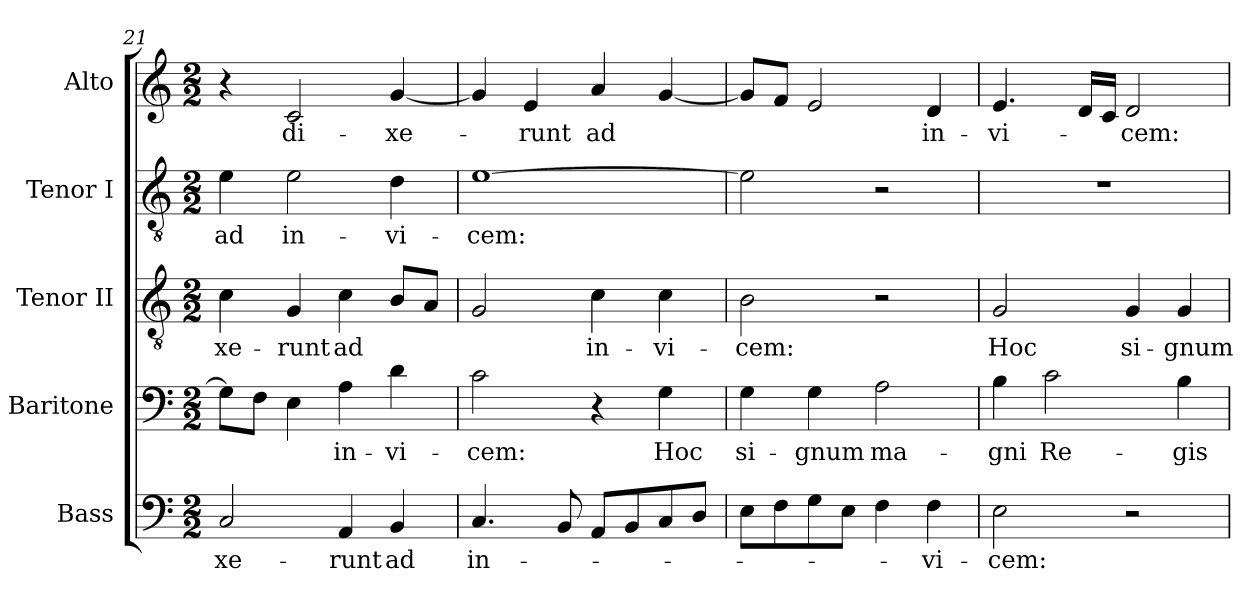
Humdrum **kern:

**kern	**text	**kern	**text	**kern	**text	**kern	**text	**kern	**text
*part5	*part5	*part4	*part4	*part3	*part3	*part2	*part2	*part1	*part1
*staff5	*staff5	*staff4	*staff4	*staff3	*staff3	*staff2	*staff2	*staff1	*staff1
*I"Bass	*	*I"Baritone	*	*I"Tenor II	*	*I"Tenor I	*	*I"Alto	*
*	*	*I'B.	*	*I'T. II	*	*I'T.	*	*I'A.	*
*clefF4	*	*clefF4	*	*clefGv2	*	*clefGv2	*	*clefG2	*
*	*	*	*	*ITrd7c12	*	*ITrd7c12	*	*	*
*k[]	*	*k[]	*	*k[]	*	*k[]	*	*k[]	*
*C:	*	*C:	*	*C:	*	*C:	*	*C:	*
*M2/2	*	*M2/2	*	*M2/2	*	*M2/2	*	*M2/2	*
=21	=21	=21	=21	=21	=21	=21	=21	=21	=21
!	!LO:LY:b:color=#000000	!	!	!	!	!	!	!	!
!	!	!	!	!	!LO:LY:b:color=#000000	!	!	!	!
!	!	!	!	!	!	!	!LO:LY:b:color=#000000	!	!
2Ci/	-xe-	8Gi\L]	.	4Ci\	-xe-	4Ei\	ad	4r	.
.	.	8Fi\J	.	.	.	.	.	.	.
!	!	!	!	!	!LO:LY:b:color=#000000	!	!	!	!
!	!	!	!	!	!	!	!LO:LY:b:color=#000000	!	!
!	!	!	!	!	!	!	!	!	!LO:LY:b:color=#000000
.	.	4Ei\	.	4GGi/	-runt	2Ei\	in-	2ci/	di-
!	!LO:LY:b:color=#000000	!	!	!	!	!	!	!	!
!	!	!	!LO:LY:b:color=#000000	!	!	!	!	!	!
!	!	!	!	!	!LO:LY:b:color=#000000	!	!	!	!
4AAi/	-runt	4Ai\	in-	4Ci\	ad	.	.	.	.
!	!LO:LY:b:color=#000000	!	!	!	!	!	!	!	!
!	!	!	!LO:LY:b:color=#000000	!	!	!	!	!	!
!	!	!	!	!	!	!	!LO:LY:b:color=#000000	!	!
!	!	!	!	!	!	!	!	!	!LO:LY:b:color=#000000
4BBi/	ad	4di\	-vi-	8BBi/L	.	4Di\	-vi-	[<4gi/	-xe-
.	.	.	.	8AAi/J	.	.	.	.	.
=22	=22	=22	=22	=22	=22	=22	=22	=22	=22
!	!LO:LY:b:color=#000000	!	!	!	!	!	!	!	!
!	!	!	!LO:LY:b:color=#000000	!	!	!	!	!	!
!	!	!	!	!	!	!	!LO:LY:b:color=#000000	!	!
4.Ci/	in-	2ci\	-cem:	2GGi/	.	[>1Ei	-cem:	4gi/]	.
!	!	!	!	!	!	!	!	!	!LO:LY:b:color=#000000
.	.	.	.	.	.	.	.	4ei/	-runt
8BBi/	.	.	.	.	.	.	.	.	.
!	!	!	!	!	!LO:LY:b:color=#000000	!	!	!	!
!	!	!	!	!	!	!	!	!	!LO:LY:b:color=#000000
8AAi/L	.	4r	.	4Ci\	in-	.	.	4ai/	ad
8BBi/	.	.	.	.	.	.	.	.	.
!	!	!	!LO:LY:b:color=#000000	!	!	!	!	!	!
!	!	!	!	!	!LO:LY:b:color=#000000	!	!	!	!
8Ci/	.	4Gi\	Hoc	4Ci\	-vi-	.	.	[<4gi/	.
8Di/J	.	.	.	.	.	.	.	.	.
=23	=23	=23	=23	=23	=23	=23	=23	=23	=23
!	!	!	!LO:LY:b:color=#000000	!	!	!	!	!	!
!	!	!	!	!	!LO:LY:b:color=#000000	!	!	!	!
8Ei\L	.	4Gi\	si-	2BBi\	-cem:	2Ei\]	.	8gi/L]	.
8Fi\	.	.	.	.	.	.	.	8fi/J	.
!	!	!	!LO:LY:b:color=#000000	!	!	!	!	!	!
8Gi\	.	4Gi\	-gnum	.	.	.	.	2ei/	.
8Ei\J	.	.	.	.	.	.	.	.	.
!	!	!	!LO:LY:b:color=#000000	!	!	!	!	!	!
4Fi\	.	2Ai\	ma-	2r	.	2r	.	.	.
!	!LO:LY:b:color=#000000	!	!	!	!	!	!	!	!
!	!	!	!	!	!	!	!	!	!LO:LY:b:color=#000000
4Fi\	-vi-	.	.	.	.	.	.	4di/	in-
!!LO:PB:g=z
=24	=24	=24	=24	=24	=24	=24	=24	=24	=24
!	!LO:LY:b:color=#000000	!	!	!	!	!	!	!	!
!	!	!	!LO:LY:b:color=#000000	!	!	!	!	!	!
!	!	!	!	!	!LO:LY:b:color=#000000	!	!	!	!
!	!	!	!	!	!	!	!	!	!LO:LY:b:color=#000000
2Ei\	-cem:	4Bi\	-gni	2GGi/	Hoc	1r	.	4.ei/	-vi-
!	!	!	!LO:LY:b:color=#000000	!	!	!	!	!	!
.	.	2ci\	Re-	.	.	.	.	.	.
.	.	.	.	.	.	.	.	16di/LL	.
.	.	.	.	.	.	.	.	16ci/JJ	.
!	!	!	!	!	!LO:LY:b:color=#000000	!	!	!	!
!	!	!	!	!	!	!	!	!	!LO:LY:b:color=#000000
2r	.	.	.	4GGi/	si-	.	.	2di/	-cem:
!	!	!	!LO:LY:b:color=#000000	!	!	!	!	!	!
!	!	!	!	!	!LO:LY:b:color=#000000	!	!	!	!
.	.	4Bi\	-gis	4GGi/	-gnum	.	.	.	.
=	=	=	=	=	=	=	=	=	=
*-	*-	*-	*-	*-	*-	*-	*-	*-	*-
